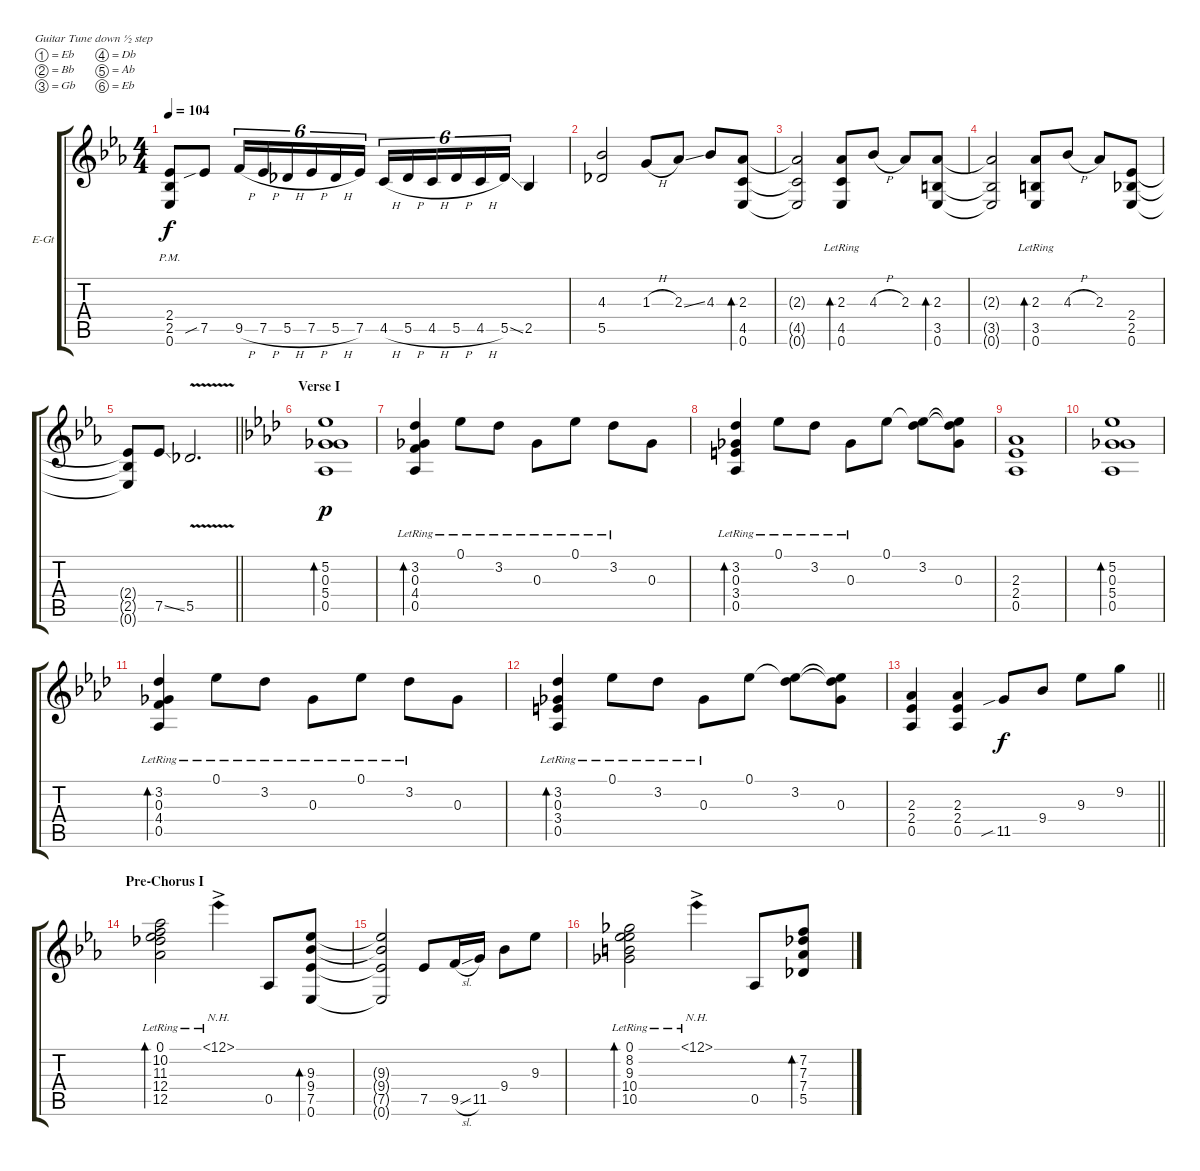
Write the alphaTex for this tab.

\bracketExtendMode groupsimilarinstruments
\firstSystemTrackNameOrientation horizontal
\otherSystemsTrackNameOrientation horizontal
\track ("Guitar" "E-Gt") {instrument electricguitarclean}
\staff {score tabs}
\tuning (Eb4 Bb3 Gb3 Db3 Ab2 Eb2)
\ts (4 4)
\tempo 104
\clef g2
\ks eb
(2.4{t} 2.5{t} 0.6{pm t}).8{dy f} 7.5{sib}.8 9.5{h}.16{tu (6 4)} 7.5{h}.16{tu (6 4)} 5.5{h}.16{tu (6 4)} 7.5{h}.16{tu (6 4)} 5.5{h}.16{tu (6 4)} 7.5.16{tu (6 4)} 4.5{h}.16{tu (6 4)} 5.5{h}.16{tu (6 4)} 4.5{h}.16{tu (6 4)} 5.5{h}.16{tu (6 4)} 4.5{h}.16{tu (6 4)} 5.5{ss}.16{tu (6 4)} 2.5.4 |
(4.3 5.5).2 1.3{h}.8 2.3{ss}.8 4.3.8 (2.3 4.5 0.6).8{bd 132} |
(2.3{t} 4.5{t} 0.6{t}).2 (2.3{lr} 4.5{lr} 0.6{lr}).8{bd 137} 4.3{h}.8 2.3.8 (2.3 3.5 0.6).8{bd 132} |
(2.3{t} 3.5{t} 0.6{t}).2 (2.3{lr} 3.5{lr} 0.6{lr}).8{bd 130} 4.3{h}.8 2.3.8 (2.4 2.5 0.6).8 |
\barLineRight lightlight
(2.4{t} 2.5{t} 0.6{t}).8 7.5{ss}.8 5.5{v}.2{d} |
\section ("" "Verse I")
\ks ab
(5.2 0.3 5.4 0.5).1{bd 237 dy p} |
(3.2{lr} 0.3{lr} 4.4{lr} 0.5{lr}).4{bd 240} 0.1{lr}.8 3.2{lr}.8 0.3{lr}.8 0.1{lr}.8 3.2{lr}.8 0.3.8 |
(3.2{lr} 0.3{lr} 3.4{lr} 0.5{lr}).4{bd 30} 0.1{lr}.8 3.2{lr}.8 0.3{lr}.8 0.1.8 (3.2 0.1{t}).8 (0.3 0.1{t} 3.2{t}).8 |
(2.3 2.4 0.5).1 |
(5.2 0.3 5.4 0.5).1{bd 60} |
(3.2{lr} 0.3{lr} 4.4{lr} 0.5{lr}).4{bd 240} 0.1{lr}.8 3.2{lr}.8 0.3{lr}.8 0.1{lr}.8 3.2{lr}.8 0.3.8 |
(3.2{lr} 0.3{lr} 3.4{lr} 0.5{lr}).4{bd 30} 0.1{lr}.8 3.2{lr}.8 0.3{lr}.8 0.1.8 (3.2 0.1{t}).8 (0.3 0.1{t} 3.2{t}).8 |
\barLineRight lightlight
(2.3 2.4 0.5).4 (2.3 2.4 0.5).4 11.5{sib}.8{dy f} 9.4.8 9.3.8 9.2.8 |
\section ("" "Pre-Chorus I")
\ks eb
(0.1 10.2{lr} 11.3{lr} 12.4{lr} 12.5{lr}).2{bd 240} 12.1{nh ac lr}.4 0.5.8 (9.3 9.4 7.5 0.6).8{bd 30} |
(9.3{t} 9.4{t} 7.5{t} 0.6{t}).2 7.5.8 9.5{sl}.16 11.5.16 9.4.8 9.3.8 |
(0.1 8.2{lr} 9.3{lr} 10.4{lr} 10.5{lr}).2{bd 240} 12.1{nh ac lr}.4 0.5.8 (7.2 7.3 7.4 5.5).8{bd 30}
